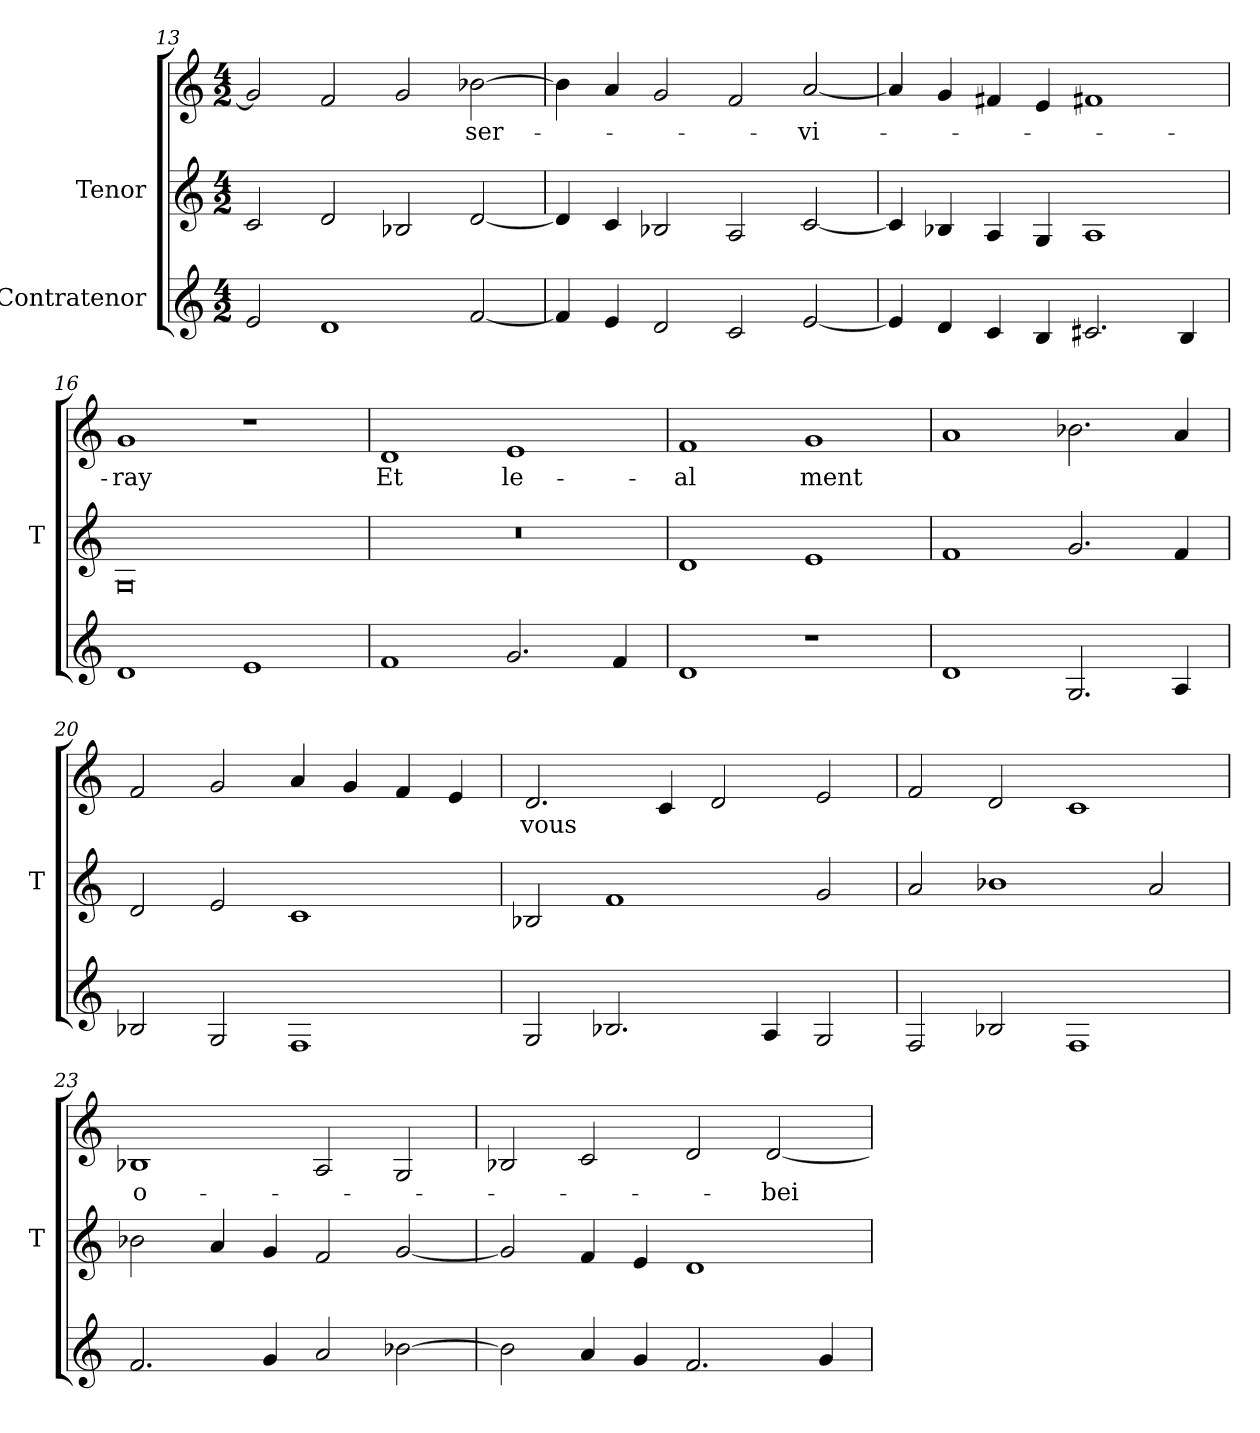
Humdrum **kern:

**kern	**kern	**kern	**text
*part3	*part2	*part1	*part1
*staff3	*staff2	*staff1	*staff1
*I"Contratenor	*I"Tenor	*	*
*	*I'T	*	*
*clefG2	*clefG2	*clefG2	*
*M4/2	*M4/2	*M4/2	*
=13	=13	=13	=13
2e	2c	2g]	.
1d	2d	2f	.
.	2B-X	2g	.
[2f	[2d	[2b-X	ser-
=14	=14	=14	=14
4f]	4d]	4b-]	.
4e	4c	4a	.
2d	2B-X	2g	.
2c	2A	2f	.
[2e	[2c	[2a	-vi-
=15	=15	=15	=15
4e]	4c]	4a]	.
4d	4B-X	4g	.
4c	4A	4f#X	.
4B	4G	4e	.
2.c#X	1A	1f#X	.
4B	.	.	.
=16	=16	=16	=16
1d	0G	1g	-ray
1e	.	1r	.
=17	=17	=17	=17
1f	0r	1d	-Et
2.g	.	1e	le-
4f	.	.	.
=18	=18	=18	=18
1d	1d	1f	-al
1r	1e	1g	-ment
=19	=19	=19	=19
1d	1f	1a	.
2.G	2.g	2.b-X	.
4A	4f	4a	.
=20	=20	=20	=20
2B-X	2d	2f	.
2G	2e	2g	.
1F	1c	4a	.
.	.	4g	.
.	.	4f	.
.	.	4e	.
=21	=21	=21	=21
2G	2B-X	2.d	-vous
2.B-X	1f	.	.
.	.	4c	.
.	.	2d	.
4A	.	.	.
2G	2g	2e	.
=22	=22	=22	=22
2F	2a	2f	.
2B-X	1b-X	2d	.
1F	.	1c	.
.	2a	.	.
=23	=23	=23	=23
2.f	2b-X	1B-X	o-
.	4a	.	.
4g	4g	.	.
2a	2f	2A	.
[2b-X	[2g	2G	.
=24	=24	=24	=24
2b-]	2g]	2B-X	.
4a	4f	2c	.
4g	4e	.	.
2.f	1d	2d	.
.	.	[2d	-bei-
4g	.	.	.
=	=	=	=
*-	*-	*-	*-
